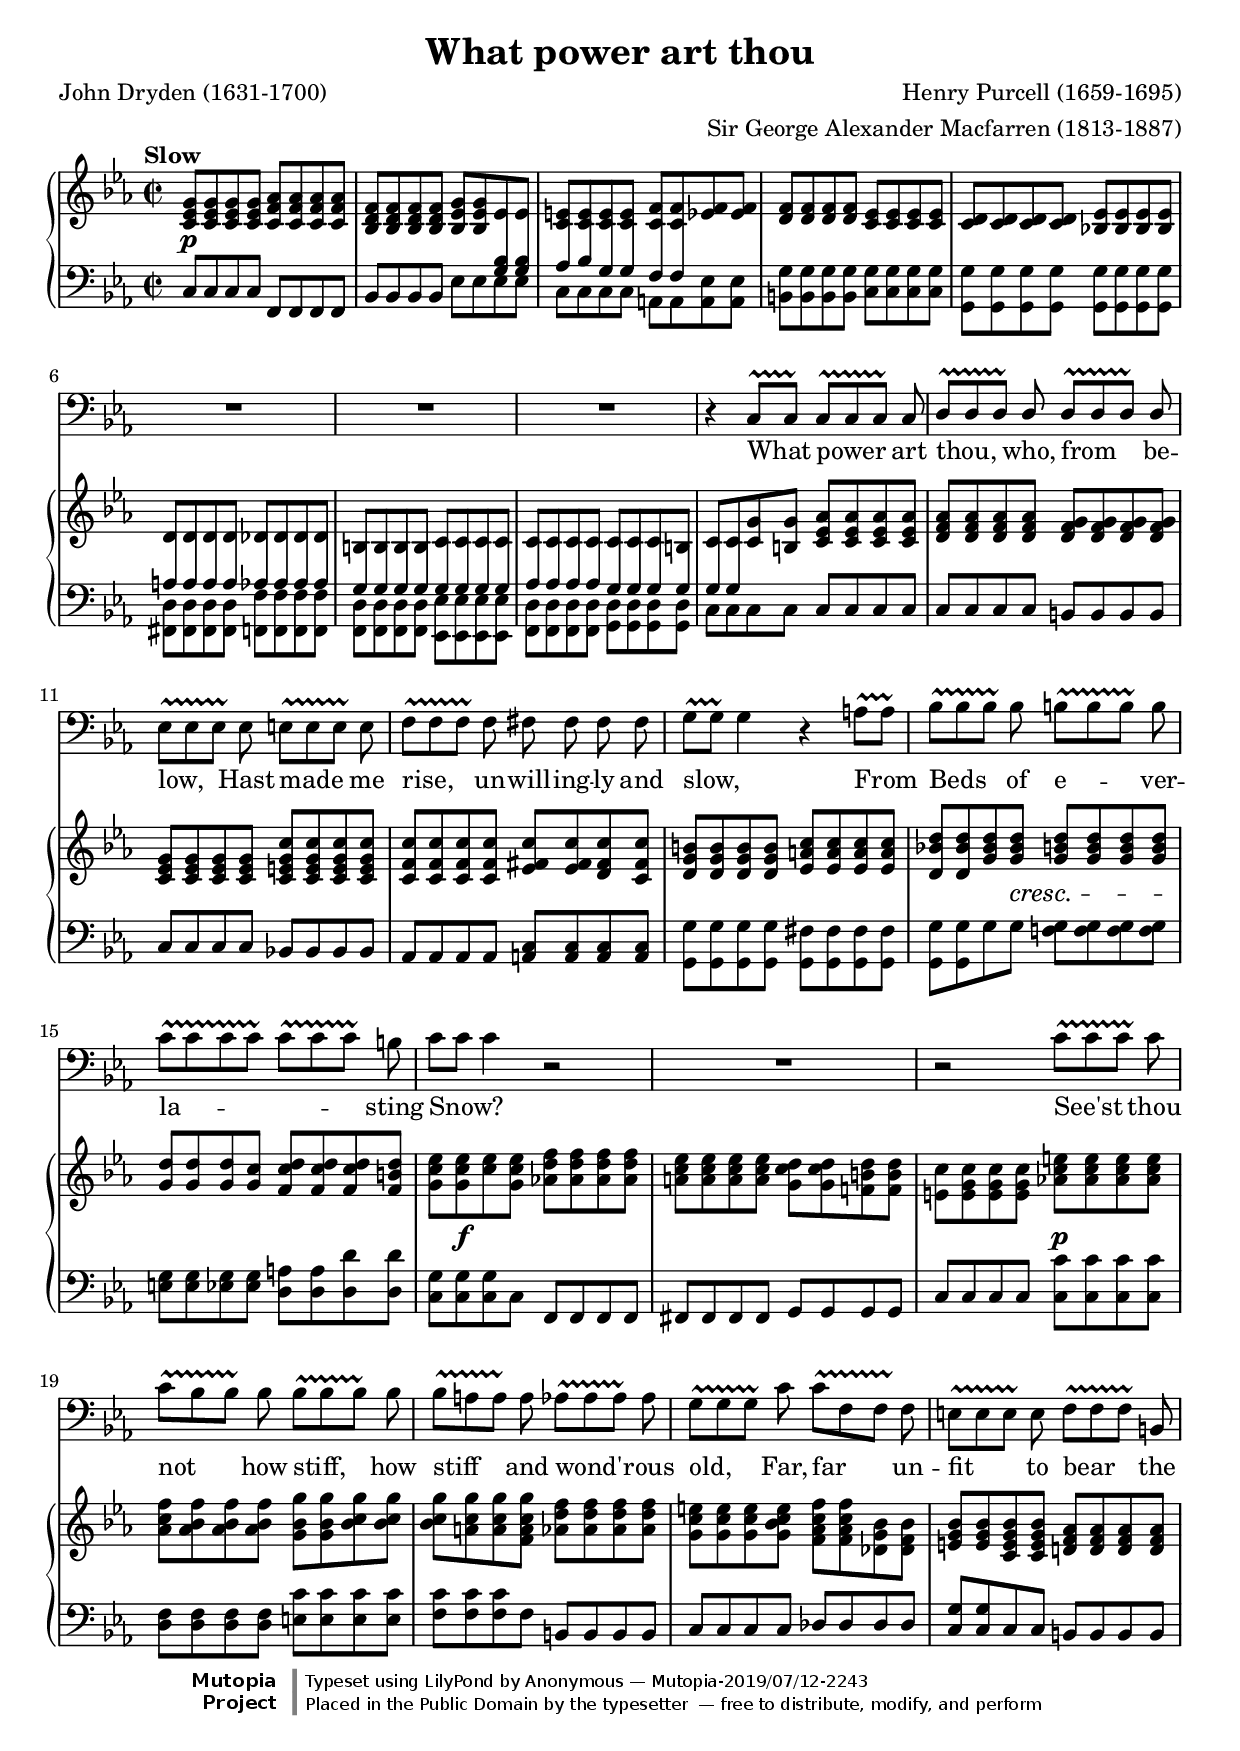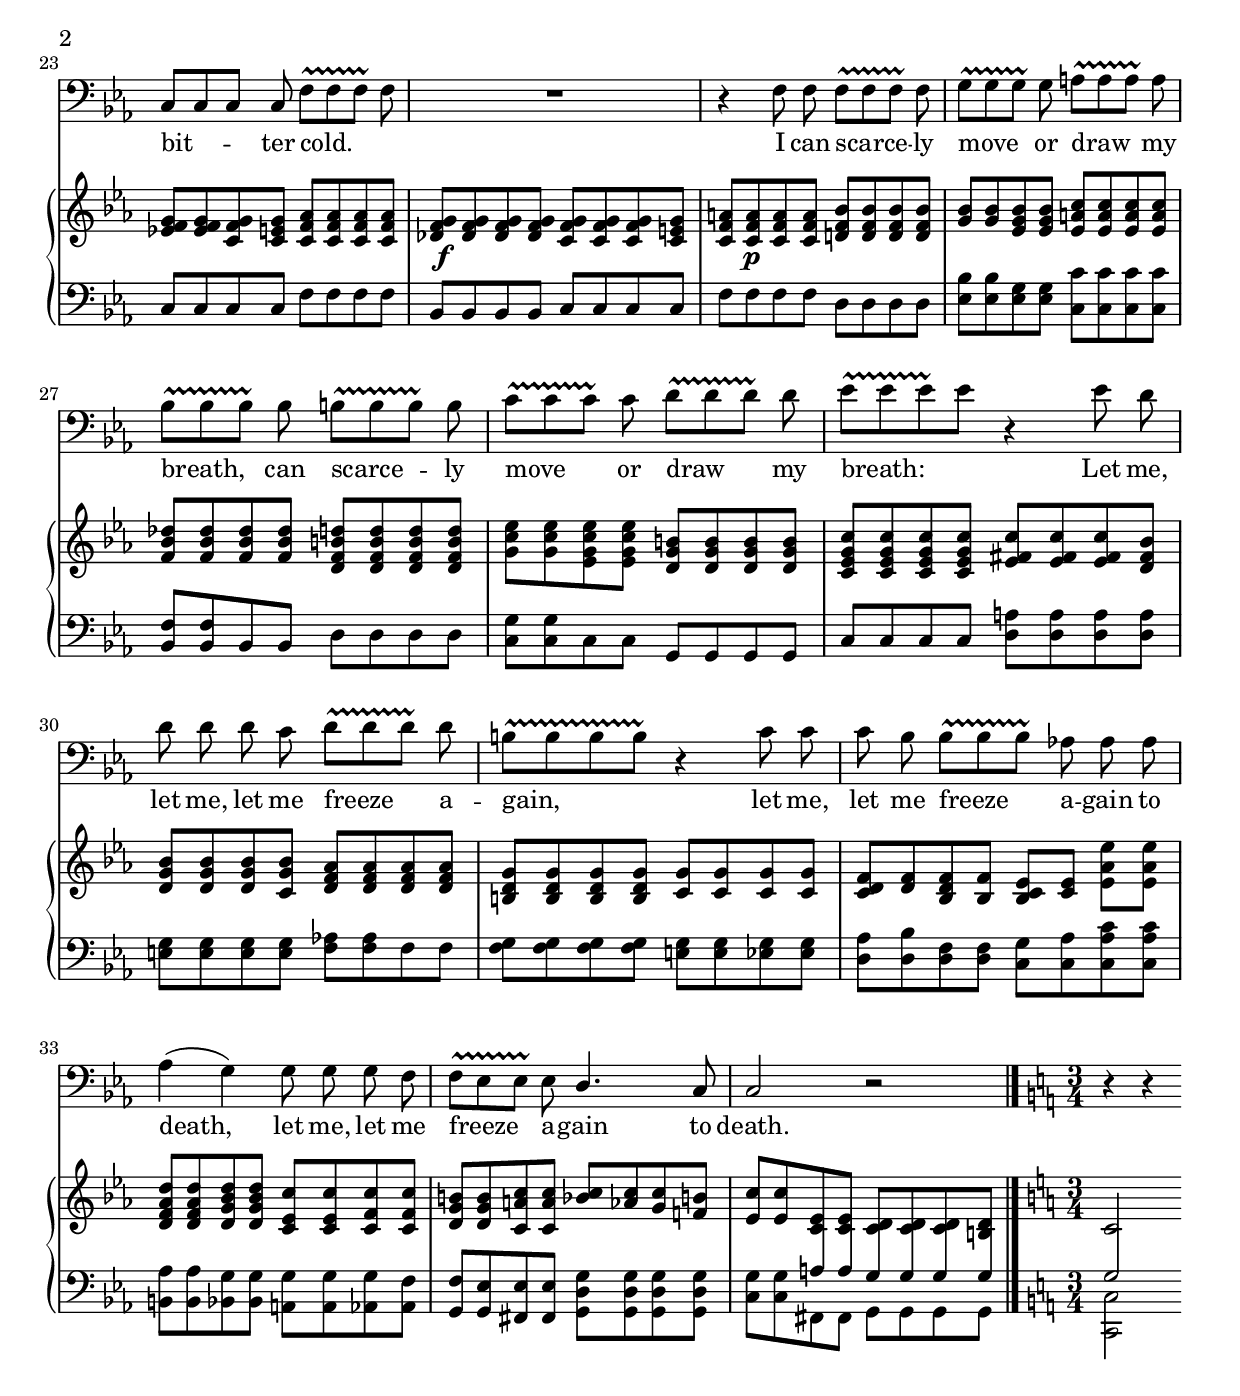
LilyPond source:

\version "2.18.2"

\layout {
  \context {
    \Score
    \override VerticalAxisGroup.remove-first = ##t
  }
  \context {
    \Staff
    \RemoveEmptyStaves
  }
  \context {
    \PianoStaff
    \consists #Span_stem_engraver
  }
}

\midi {
  \tempo 4 = 45
  \context {
    \Voice
    \remove "Dynamic_performer"
  }
}

\paper {
  indent = 0
}

\header {
  title = "What power art thou"
  composer = "Henry Purcell (1659-1695)"
  arranger = "Sir George Alexander Macfarren (1813-1887)"
  poet = "John Dryden (1631-1700)"

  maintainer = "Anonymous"
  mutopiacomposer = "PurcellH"
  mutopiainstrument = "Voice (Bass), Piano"
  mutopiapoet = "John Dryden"
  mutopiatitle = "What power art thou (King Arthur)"
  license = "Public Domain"
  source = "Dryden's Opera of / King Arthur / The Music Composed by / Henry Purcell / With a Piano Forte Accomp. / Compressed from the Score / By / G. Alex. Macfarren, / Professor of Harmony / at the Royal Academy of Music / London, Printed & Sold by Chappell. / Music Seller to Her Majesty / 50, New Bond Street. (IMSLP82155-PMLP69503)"
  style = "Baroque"
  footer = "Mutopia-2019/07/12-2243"
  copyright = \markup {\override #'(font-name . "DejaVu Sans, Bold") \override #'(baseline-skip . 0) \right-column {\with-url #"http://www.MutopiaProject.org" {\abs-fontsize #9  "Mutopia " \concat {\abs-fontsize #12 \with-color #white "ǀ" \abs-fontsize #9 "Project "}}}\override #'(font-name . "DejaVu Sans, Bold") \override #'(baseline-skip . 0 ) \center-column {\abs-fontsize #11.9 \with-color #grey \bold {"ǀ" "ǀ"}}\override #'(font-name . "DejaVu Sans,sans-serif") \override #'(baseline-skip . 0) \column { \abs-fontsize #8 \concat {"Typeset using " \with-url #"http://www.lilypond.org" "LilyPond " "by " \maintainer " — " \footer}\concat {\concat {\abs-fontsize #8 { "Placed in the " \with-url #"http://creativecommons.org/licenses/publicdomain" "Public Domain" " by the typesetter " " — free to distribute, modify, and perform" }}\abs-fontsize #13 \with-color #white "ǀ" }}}
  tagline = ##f
}

TB = #(make-span-event 'TextSpanEvent START)
TE = #(make-span-event 'TextSpanEvent STOP)

global = {
  \tempo Slow
  \key c \minor
  \time 2/2

  \repeat unfold 2 {
    s1 \noBreak s \noBreak s \noBreak s \noBreak s \break
  }
  s1*4 \break
  s1*4 \break
  s1*4 \break

    \barNumberCheck 23 \pageBreak

  s1*4 \break
  s1*3 \break
  s1*3 \break
  s1*3 \bar "|."

  \key c \major \time 3/4 s2
}

voice = \relative c {
  \override TextSpanner #'style = #'trill
  \override TextSpanner #'(bound-details right padding) = #-1.2

  R1*5 |

    \barNumberCheck 6

  R1*3 |
  r4 c8[\TB c]\TE c[\TB c c]\TE c |
  \stemUp d8[\TB d d]\TE d d[\TB d d]\TE d \stemNeutral |

    \barNumberCheck 11

  es8[\TB es es]\TE es e8[\TB e e]\TE e |
  f8[\TB f f]\TE f fis fis fis fis |
  g8[\TB\melisma g]\TE g4\melismaEnd r a8[\TB a]\TE |
  bes8[\TB bes bes]\TE bes b[\TB b b]\TE b |

    \barNumberCheck 15

  c8[\TB \melisma c c c]\TE c[\TB c c]\TE \melismaEnd b |
  c8[ \melisma c] c4 \melismaEnd r2 |
  R1 |
  r2 c8[\TB c c]\TE c |

    \barNumberCheck 19

  c8[\TB bes bes]\TE bes bes[\TB bes bes]\TE bes |
  bes8[\TB a a]\TE a as[\TB as as]\TE as |
  g8[\TB g g]\TE c c[\TB f, f]\TE f |
  e8[\TB e e]\TE e f[\TB f f]\TE b, |

    \barNumberCheck 23

  c8[ c c] c f[\TB f f]\TE f |
  R1 |
  r4 f8 f f[\TB f f]\TE f |
  g8[\TB g g]\TE g a[\TB a a]\TE a |

    \barNumberCheck 27

  bes8[\TB bes bes]\TE bes b[\TB b b]\TE b |
  c8[\TB c c]\TE c d[\TB d d]\TE d |
  es[\TB es es \TE es] r4 es8 d |
  d8 d d c d[\TB d d]\TE d |

    \barNumberCheck 31

  b8[\TB b b b]\TE r4 c8 c |
  c8 bes bes[\TB bes bes]\TE as! as as |
  as4( g) g8 g g f |
  f8[\TB es es]\TE es \stemUp d4. \stemNeutral c8 |

    \barNumberCheck 35

  c2 r |
  r4 r
}

text = \lyricmode {
  What power art thou, who, from be --
  low, Hast made me rise, un -- will -- ing -- ly and slow, From Beds of e -- ver --
  la -- sting Snow? See'st thou
  not how stiff, how stiff and wond' -- rous old, Far, far un -- fit to bear the

    \barNumberCheck 23

  bit -- ter cold. _ I can scarce -- ly move or draw my breath, can scarce -- ly move or draw my breath: Let
  me, let me, let me freeze a -- gain, let me, let me freeze a -- gain to death, let me,
  let me freeze a -- gain to death.
}

%{
What power art thou, who, from below,
Hast made me rise, unwillingly and slow,
From Beds of everlasting Snow?
See'st thou not how stiff and wond'rous old,
Far unfit to bear the bitter cold.
I can scarcely move or draw my breath:
Let me, let me freeze again to death.
%}

upper = \relative c' {
  \repeat unfold 4 <c es g>8 \repeat unfold 4 <c f as> |
  \repeat unfold 4 <bes d f>8 <bes es g> <bes es g> es es |
  \repeat unfold 4 <c e>8 <c f> <c f> <es f> <es f> |
  \repeat unfold 4 <d f>8 \repeat unfold 4 <c es> |
  \repeat unfold 4 <c d>8 <bes! es> \repeat unfold 3 <bes es> |

    \barNumberCheck 6

  d8 d d d des des des des |
  b8 b b b c c c c |
  c8 c c c c c c b |
  c8 c <c g'> <b g'> \repeat unfold 4 <c es as> |
  \repeat unfold 4 <d f as>8 \repeat unfold 4 <d f g> |

    \barNumberCheck 11

  \repeat unfold 4 <c es g>8 \repeat unfold 4 <c e g c> |
  \repeat unfold 4 <c f c'>8 <es fis c'> <es fis c'> <d fis c'> <c fis c'> |
  \repeat unfold 4 <d g b>8 \repeat unfold 4 <es a c> |
  <d bes'! d>8 <d bes' d> <g bes d> <g bes d> \stemUp \repeat unfold 4 <g b d> \stemNeutral |

    \barNumberCheck 15

  \stemUp \repeat unfold 3 <g d'>8 <g c> \stemNeutral \repeat unfold 3 <f c' d> <f b d> |
  <g c es>8 <g c es> <c es> <g c es> <as! d f> \repeat unfold 3 <as d f> |
  \repeat unfold 4 <a c es>8 <g c d>_[ <g c d> <f! b d> <f b d>] |
  \stemDown <e c'>8 \repeat unfold 3 <e g c> \stemNeutral <as! c e> \repeat unfold 3 <as c e> |

    \barNumberCheck 19

  <as c f>8 \repeat unfold 3 <as bes f'> <g bes g'> <g bes g'> <bes c g'> <bes c g'> |
  <bes c g'>8[ <a c g'> <a c g'> <f a c g'>] \repeat unfold 4 <as d f> |
  \repeat unfold 3 <g c e>8 <g bes c e> <f as c f>_[ <f as c f> <des g bes> <des f bes>] |
  <e g bes>8 <e g bes> <c e g bes> <c e g bes> <d! f as> \repeat unfold 3 <d f as> |

    \barNumberCheck 23

  <es! f g> <es f g> <c f g> <c e g> \repeat unfold 4 <c f as> |
  \repeat unfold 4 <des f g> \repeat unfold 3 <c f g> <c e g> |
  \repeat unfold 4 <c f a> <d! f bes> \repeat unfold 3 <d f bes> |
  <g bes> <g bes> <es g bes> <es g bes> \repeat unfold 4 <es a c> |

    \barNumberCheck 27

  \repeat unfold 4 <f bes des> \repeat unfold 4 <d f b d> |
  <g c es>_[ <g c es> <es g c es> <es g c es>] \repeat unfold 4 <d g b> |
  \repeat unfold 4 <c es g c> \repeat unfold 3 <es fis c'> <d fis bes> |
  \repeat unfold 3 <d g bes> <c g' bes> \repeat unfold 4 <d f as> |

    \barNumberCheck 31

  \repeat unfold 4 <b d g>8 \repeat unfold 4 <c g'> |
  <c d f>8 <d f> <bes d f> <bes f'> <bes c es> <c es> <es as es'>_[ <es as es'>] |
  <d f as d>8 <d f as d> <d g bes d> <d g bes d> <c es c'> <c es c'> <c f c'> <c f c'> |
  <d g b>8 <d g b> <c a' c> <c a' c> <bes' c> <as c> <g c> <f! b> |

    \barNumberCheck 35

  <es c'>8 <es c'> <c es> <c es> \repeat unfold 3 <c d> <b d> |
  c2
}

lower = \relative c {
  <<
    {
      \autoBeamOff

      s1 |
      s2. \crossStaff { <g' bes>8 <g bes> } |
      \crossStaff { as8 bes g g f f } s4 |
      s1*2 |

        \barNumberCheck 6

      \crossStaff { a8 a a a as as as as } |
      \crossStaff { g8 g g g g g g g } |
      \crossStaff { as8 as as as g g g g } |
      \crossStaff { g8 g } s2. |
    } \\ {
      c,8^[ c c c] f,^[ f f f] |
      bes8^[ bes bes bes] es es es es |
      c8 c c c a a <a es'> <a es'>
      \repeat unfold 4 <b g'>8 \repeat unfold 4 <c g'> |
      \repeat unfold 8 <g g'>8 |

        \barNumberCheck 6

      \repeat unfold 4 <fis d'>8 \repeat unfold 4 <f f'> |
      \repeat unfold 4 <f d'>8 \repeat unfold 4 <es es'> |
      \repeat unfold 4 <f d'>8 \repeat unfold 4 <g d'> |
      c8 c c c \stemNeutral c c c c |
      c8 c c c b b b b |
    }
  >>

    \barNumberCheck 11

  c8 c c c bes! bes bes bes |
  as8 as as as \repeat unfold 4 <a c> |
  \stemDown \repeat unfold 4 <g g'>8 \repeat unfold 4 <g fis'> |
  <g g'>8 <g g'> g' g <f! g> \repeat unfold 3 <f g> |

    \barNumberCheck 15

  <e g>8 <e g> <es g> <es g> <d a'> <d a'> <d d'> <d d'> |
  \repeat unfold 3 <c g'>8 c \stemUp f, f f f |
  fis8 fis fis fis g g g g |
  c8 c c c \stemNeutral \repeat unfold 4 <c c'> |

    \barNumberCheck 19

  \repeat unfold 4 <d f> \repeat unfold 4 <e c'> |
  \repeat unfold 3 <f c'>8 f b, b b b |
  c8 c c c \stemUp des des des des |
  <c g'>8 <c g'> c c \stemNeutral b b b b |

    \barNumberCheck 23

  c8 c c c f f f f |
  bes,8 bes bes bes c c c c |
  f8 f f f d d d d |
  <es bes'>8 <es bes'> <es g> <es g> \repeat unfold 4 <c c'> |

    \barNumberCheck 27

  <bes f'>8^[ <bes f'> bes bes] d d d d |
  <c g'>8 <c g'> c c g g g g |
  c8 c c c \repeat unfold 4 <d a'> |
  \repeat unfold 4 <e g>8 <f as!> <f as> f f |

    \barNumberCheck 31

  \repeat unfold 4 <f g>8 <e g> <e g> <es g> <es g> |
  <d as'>8 <d bes'> <d f> <d f> <c g'> <c as'> <c as' c> <c as' c> |
  <b as'>8 <b as'> <bes g'> <bes g'> <a g'> <a g'> <as g'> <as f'> |
  <g f'>8 <g es'> <fis es'> <fis es'> \stemDown \repeat unfold 4 <g d' g> \stemNeutral |

    \barNumberCheck 35

  << { \autoBeamOff \crossStaff { s4 a'8 a g g g g } } \\ { <c, g'> <c g'>8 fis, fis g g g g } >> |
  << { \crossStaff { g'2 } } \\ { <c,, c'>2 } >>
}

dynamics = {
  s1\p |
  s1*4 |

    \barNumberCheck 6

  s1*5 |

    \barNumberCheck 11

  s1*3 |
  s4. s8\cresc s s s s-\tweak X-offset #1.75 #(make-dynamic-script "") |

    \barNumberCheck 15

  a1 |
  s8 s2..\f |
  s1 |
  s2 s2\p |

    \barNumberCheck 19

  s1*4 |

    \barNumberCheck 23

  s1 |
  s1\f |
  s8 s2..\p |
  s1 |

    \barNumberCheck 27

  s1*4 |

    \barNumberCheck 31

  s1*4 |

    \barNumberCheck 35

  s1 |
  s2
}

\score {
  <<
    \new Staff \with { midiInstrument = "voice oohs" } <<
      \new Voice \global
      \new Voice = "voice" {
        \clef bass
        \autoBeamOff
        \dynamicUp
        \voice
      }
      \new Lyrics \lyricsto "voice" \text
    >>
    \new PianoStaff \with { midiInstrument = "acoustic grand" } <<
      \new Staff = "upper" <<
        \clef treble
        \global
        \upper
      >>
      \new Dynamics = "dynamics" <<
        \global
        \dynamics
      >>
      \new Staff = "lower" <<
        \clef bass
        \global
        \lower
      >>
    >>
  >>

  \layout {}
  \midi {}
}